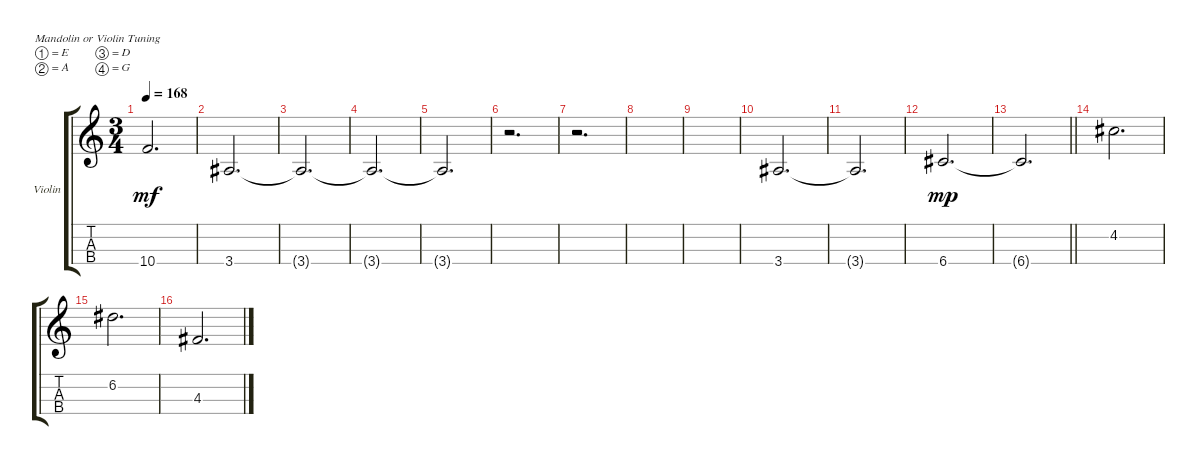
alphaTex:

\defaultSystemsLayout 4
\bracketExtendMode groupsimilarinstruments
\firstSystemTrackNameOrientation horizontal
\otherSystemsTrackNameOrientation horizontal
\track ("Violin" "Violin") {instrument violin}
\staff {score tabs}
\tuning (E5 A4 D4 G3)
\ts (3 4)
\tempo 168
\clef g2
\ks c
10.4.2{d dy mf} |
3.4.2{d} |
3.4{t}.2{d} |
3.4{t}.2{d} |
3.4{t}.2{d} |
r.2{d} |
r.2{d} |
|
|
3.4.2{d} |
3.4{t}.2{d} |
6.4.2{d dy mp} |
\barLineRight lightlight
6.4{t}.2{d} |
4.2.2{d} |
6.2.2{d} |
4.3.2{d}
